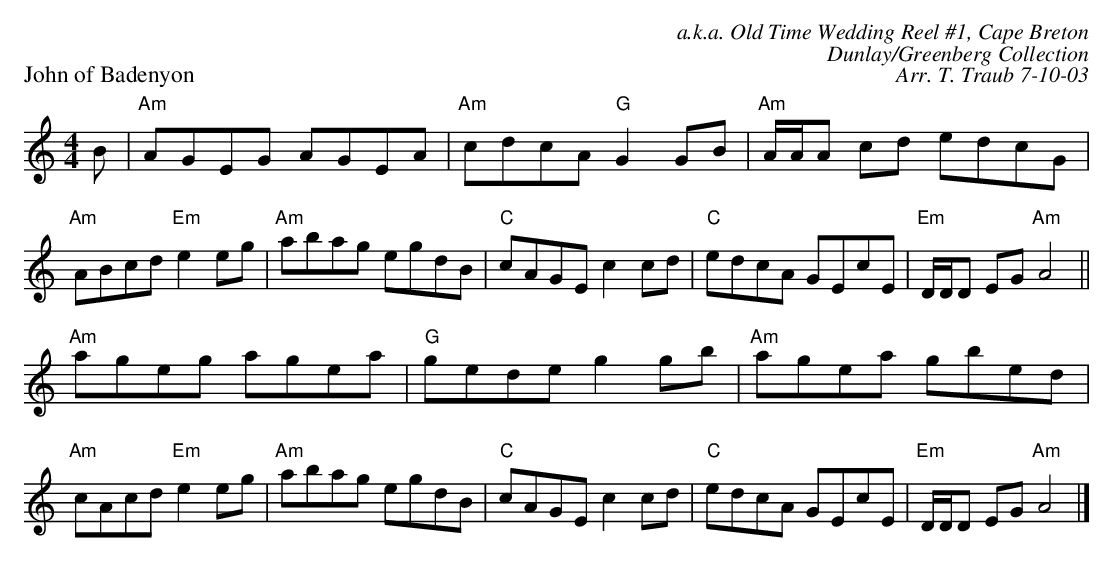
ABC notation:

X:1
P: John of Badenyon
C: a.k.a. Old Time Wedding Reel #1, Cape Breton
C: Dunlay/Greenberg Collection
C: Arr. T. Traub 7-10-03
M: 4/4
K: Am
L: 1/8
B |"Am"AGEG AGEA|"Am"cdcA "G"G2 GB|"Am"A/A/A cd edcG|"Am"ABcd "Em"e2 eg|"Am"abag egdB|"C"cAGE c2 cd|"C"edcA GEcE|"Em"D/D/D EG "Am"A4||
"Am"ageg agea|"G"gede g2 gb|"Am"agea gbed|"Am"cAcd "Em"e2 eg|"Am"abag egdB|"C"cAGE c2 cd|"C"edcA GEcE|"Em"D/D/D EG "Am" A4 |]
